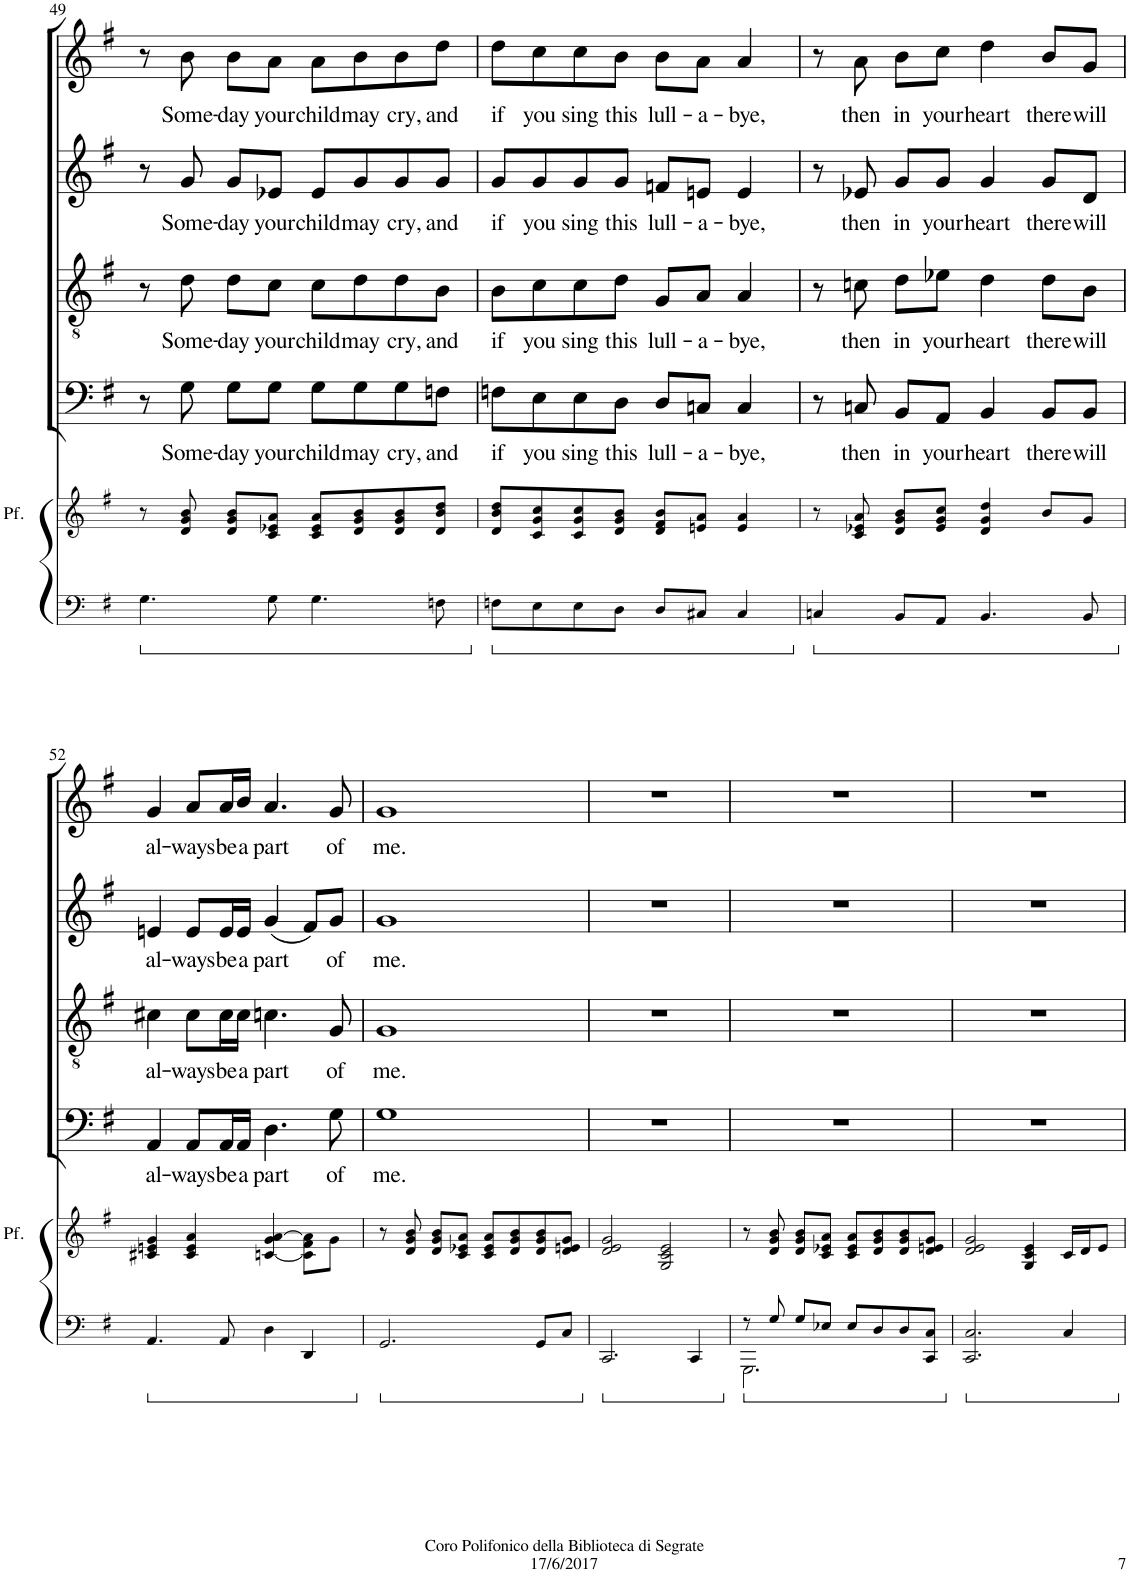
**kern	**kern	**kern	**text	**kern	**text	**kern	**text	**kern	**text
*part6	*part5	*part4	*part4	*part3	*part3	*part2	*part2	*part1	*part1
*staff6	*staff5	*staff4	*staff4	*staff3	*staff3	*staff2	*staff2	*staff1	*staff1
*I"Piano	*I"Piano	*I"Bassi	*	*I"Tenori	*	*I"Contralti	*	*I"Soprani	*
*I'Pno	*	*	*	*	*	*	*	*	*
!!LO:PB:g=z
*clefF4	*clefG2	*clefF4	*	*clefGv2	*	*clefG2	*	*clefG2	*
*	*	*	*	*	*	*	*	*Trd1c2	*
*k[f#]	*k[f#]	*k[f#]	*	*k[f#]	*	*k[f#]	*	*k[f#]	*
*G:	*G:	*G:	*	*G:	*	*G:	*	*G:	*
*M4/4	*M4/4	*M4/4	*	*M4/4	*	*M4/4	*	*M4/4	*
*ped	*	*	*	*	*	*	*	*	*
=49	=49	=49	=49	=49	=49	=49	=49	=49	=49
4.G\	8r	8r	.	8r	.	8r	.	8r	.
!	!	!	!LO:LY:b	!	!LO:LY:b	!	!LO:LY:b	!	!LO:LY:b
.	8d/ 8g/ 8b/	8G\	Some-	8d\	Some-	8g/	Some-	8b\	Some-
!	!	!	!LO:LY:b	!	!LO:LY:b	!	!LO:LY:b	!	!LO:LY:b
.	8d/ 8g/ 8b/L	8G\L	-day	8d\L	-day	8g/L	-day	8b\L	-day
!	!	!	!LO:LY:b	!	!LO:LY:b	!	!LO:LY:b	!	!LO:LY:b
8G\	8c/ 8e-X/ 8a/J	8G\J	your	8c\J	your	8e-X/J	your	8a\J	your
!	!	!	!LO:LY:b	!	!LO:LY:b	!	!LO:LY:b	!	!LO:LY:b
4.G\	8c/ 8e-/ 8a/L	8G\L	child	8c\L	child	8e-/L	child	8a\L	child
!	!	!	!LO:LY:b	!	!LO:LY:b	!	!LO:LY:b	!	!LO:LY:b
.	8d/ 8g/ 8b/	8G\	may	8d\	may	8g/	may	8b\	may
!	!	!	!LO:LY:b	!	!LO:LY:b	!	!LO:LY:b	!	!LO:LY:b
.	8d/ 8g/ 8b/	8G\	cry,	8d\	cry,	8g/	cry,	8b\	cry,
!	!	!	!LO:LY:b	!	!LO:LY:b	!	!LO:LY:b	!	!LO:LY:b
8Fn\	8d/ 8b/ 8dd/J	8Fn\J	and	8B\J	and	8g/J	and	8dd\J	and
=50	=50	=50	=50	=50	=50	=50	=50	=50	=50
*Xped	*	*	*	*	*	*	*	*	*
*ped	*	*	*	*	*	*	*	*	*
!	!	!	!LO:LY:b	!	!LO:LY:b	!	!LO:LY:b	!	!LO:LY:b
8Fn\L	8d/ 8b/ 8dd/L	8Fn\L	if	8B\L	if	8g/L	if	8dd\L	if
!	!	!	!LO:LY:b	!	!LO:LY:b	!	!LO:LY:b	!	!LO:LY:b
8E\	8c/ 8g/ 8cc/	8E\	you	8c\	you	8g/	you	8cc\	you
!	!	!	!LO:LY:b	!	!LO:LY:b	!	!LO:LY:b	!	!LO:LY:b
8E\	8c/ 8g/ 8cc/	8E\	sing	8c\	sing	8g/	sing	8cc\	sing
!	!	!	!LO:LY:b	!	!LO:LY:b	!	!LO:LY:b	!	!LO:LY:b
8D\J	8d/ 8g/ 8b/J	8D\J	this	8d\J	this	8g/J	this	8b\J	this
!	!	!	!LO:LY:b	!	!LO:LY:b	!	!LO:LY:b	!	!LO:LY:b
8D/L	8d/ 8f#/ 8b/L	8D/L	lull-	8G/L	lull-	8fn/L	lull-	8b\L	lull-
!	!	!	!LO:LY:b	!	!LO:LY:b	!	!LO:LY:b	!	!LO:LY:b
8C#X/J	8en/ 8a/J	8Cn/J	-a-	8A/J	-a-	8en/J	-a-	8a\J	-a-
!	!	!	!LO:LY:b	!	!LO:LY:b	!	!LO:LY:b	!	!LO:LY:b
4C#/	4e/ 4a/	4C/	-bye,	4A/	-bye,	4e/	-bye,	4a/	-bye,
=51	=51	=51	=51	=51	=51	=51	=51	=51	=51
*Xped	*	*	*	*	*	*	*	*	*
*ped	*	*	*	*	*	*	*	*	*
4Cn/	8r	8r	.	8r	.	8r	.	8r	.
!	!	!	!LO:LY:b	!	!LO:LY:b	!	!LO:LY:b	!	!LO:LY:b
.	8c/ 8e-X/ 8a/	8Cn/	then	8cn\	then	8e-X/	then	8a\	then
!	!	!	!LO:LY:b	!	!LO:LY:b	!	!LO:LY:b	!	!LO:LY:b
8BB/L	8d/ 8g/ 8b/L	8BB/L	in	8d\L	in	8g/L	in	8b\L	in
!	!	!	!LO:LY:b	!	!LO:LY:b	!	!LO:LY:b	!	!LO:LY:b
8AA/J	8e-/ 8g/ 8cc/J	8AA/J	your	8e-X\J	your	8g/J	your	8cc\J	your
!	!	!	!LO:LY:b	!	!LO:LY:b	!	!LO:LY:b	!	!LO:LY:b
4.BB/	4d/ 4g/ 4dd/	4BB/	heart	4d\	heart	4g/	heart	4dd\	heart
!	!	!	!LO:LY:b	!	!LO:LY:b	!	!LO:LY:b	!	!LO:LY:b
.	8b/L	8BB/L	there	8d\L	there	8g/L	there	8b/L	there
!	!	!	!LO:LY:b	!	!LO:LY:b	!	!LO:LY:b	!	!LO:LY:b
8BB/	8g/J	8BB/J	will	8B\J	will	8d/J	will	8g/J	will
!!LO:LB:g=z
=52	=52	=52	=52	=52	=52	=52	=52	=52	=52
*Xped	*	*	*	*	*	*	*	*	*
*ped	*	*	*	*	*	*	*	*	*
!	!	!	!LO:LY:b	!	!LO:LY:b	!	!LO:LY:b	!	!LO:LY:b
4.AA/	4c#X/ 4en/ 4g/	4AA/	al-	4c#X\	al-	4en/	al-	4g/	al-
!	!	!	!LO:LY:b	!	!LO:LY:b	!	!LO:LY:b	!	!LO:LY:b
.	4c#/ 4e/ 4a/	8AA/L	-ways	8c#\L	-ways	8e/L	-ways	8a/L	-ways
!	!	!	!LO:LY:b	!	!LO:LY:b	!	!LO:LY:b	!	!LO:LY:b
8AA/	.	16AA/L	be	16c#\L	be	16e/L	be	16a/L	be
!	!	!	!LO:LY:b	!	!LO:LY:b	!	!LO:LY:b	!	!LO:LY:b
.	.	16AA/JJ	a	16c#\JJ	a	16e/JJ	a	16b/JJ	a
!	!	!	!LO:LY:b	!	!LO:LY:b	!	!LO:LY:b	!	!LO:LY:b
4D\	[4cn/ 4g/ [4a/	4.D\	part	4.cn\	part	(4g/	part	4.a/	part
4DD/	8c\] 8f#\ 8a\]L	.	.	.	.	8f#/L)	.	.	.
!	!	!	!LO:LY:b	!	!LO:LY:b	!	!LO:LY:b	!	!LO:LY:b
.	8g\J	8G\	of	8G/	of	8g/J	of	8g/	of
=53	=53	=53	=53	=53	=53	=53	=53	=53	=53
*Xped	*	*	*	*	*	*	*	*	*
*ped	*	*	*	*	*	*	*	*	*
!	!	!	!LO:LY:b	!	!LO:LY:b	!	!LO:LY:b	!	!LO:LY:b
2.GG/	8r	1G	me.	1G	me.	1g	me.	1g	me.
.	8d/ 8g/ 8b/	.	.	.	.	.	.	.	.
.	8d/ 8g/ 8b/L	.	.	.	.	.	.	.	.
.	8c/ 8e-X/ 8a/J	.	.	.	.	.	.	.	.
.	8c/ 8e-/ 8a/L	.	.	.	.	.	.	.	.
.	8d/ 8g/ 8b/	.	.	.	.	.	.	.	.
8GG/L	8d/ 8g/ 8b/	.	.	.	.	.	.	.	.
8C/J	8d/ 8en/ 8g/J	.	.	.	.	.	.	.	.
=54	=54	=54	=54	=54	=54	=54	=54	=54	=54
*Xped	*	*	*	*	*	*	*	*	*
*ped	*	*	*	*	*	*	*	*	*
2.CC/	2d/ 2e/ 2g/	1r	.	1r	.	1r	.	1r	.
.	2G/ 2c/ 2e/	.	.	.	.	.	.	.	.
4CC/	.	.	.	.	.	.	.	.	.
=55	=55	=55	=55	=55	=55	=55	=55	=55	=55
*Xped	*	*	*	*	*	*	*	*	*
*ped	*	*	*	*	*	*	*	*	*
*^	*	*	*	*	*	*	*	*	*
8r	2.GGG\	8r	1r	.	1r	.	1r	.	1r	.
8G/	.	8d/ 8g/ 8b/	.	.	.	.	.	.	.	.
8G/L	.	8d/ 8g/ 8b/L	.	.	.	.	.	.	.	.
8E-X/J	.	8c/ 8e-X/ 8a/J	.	.	.	.	.	.	.	.
8E-/L	.	8c/ 8e-/ 8a/L	.	.	.	.	.	.	.	.
8D/	.	8d/ 8g/ 8b/	.	.	.	.	.	.	.	.
8D/	4ryy	8d/ 8g/ 8b/	.	.	.	.	.	.	.	.
8CC/ 8C/J	.	8d/ 8en/ 8g/J	.	.	.	.	.	.	.	.
*v	*v	*	*	*	*	*	*	*	*	*
=56	=56	=56	=56	=56	=56	=56	=56	=56	=56
*Xped	*	*	*	*	*	*	*	*	*
*ped	*	*	*	*	*	*	*	*	*
2.CC/ 2.C/	2d/ 2e/ 2g/	1r	.	1r	.	1r	.	1r	.
.	4G/ 4c/ 4e/	.	.	.	.	.	.	.	.
4C/	16c/LL	.	.	.	.	.	.	.	.
.	16d/J	.	.	.	.	.	.	.	.
.	8e/J	.	.	.	.	.	.	.	.
*Xped	*	*	*	*	*	*	*	*	*
=	=	=	=	=	=	=	=	=	=
*-	*-	*-	*-	*-	*-	*-	*-	*-	*-
